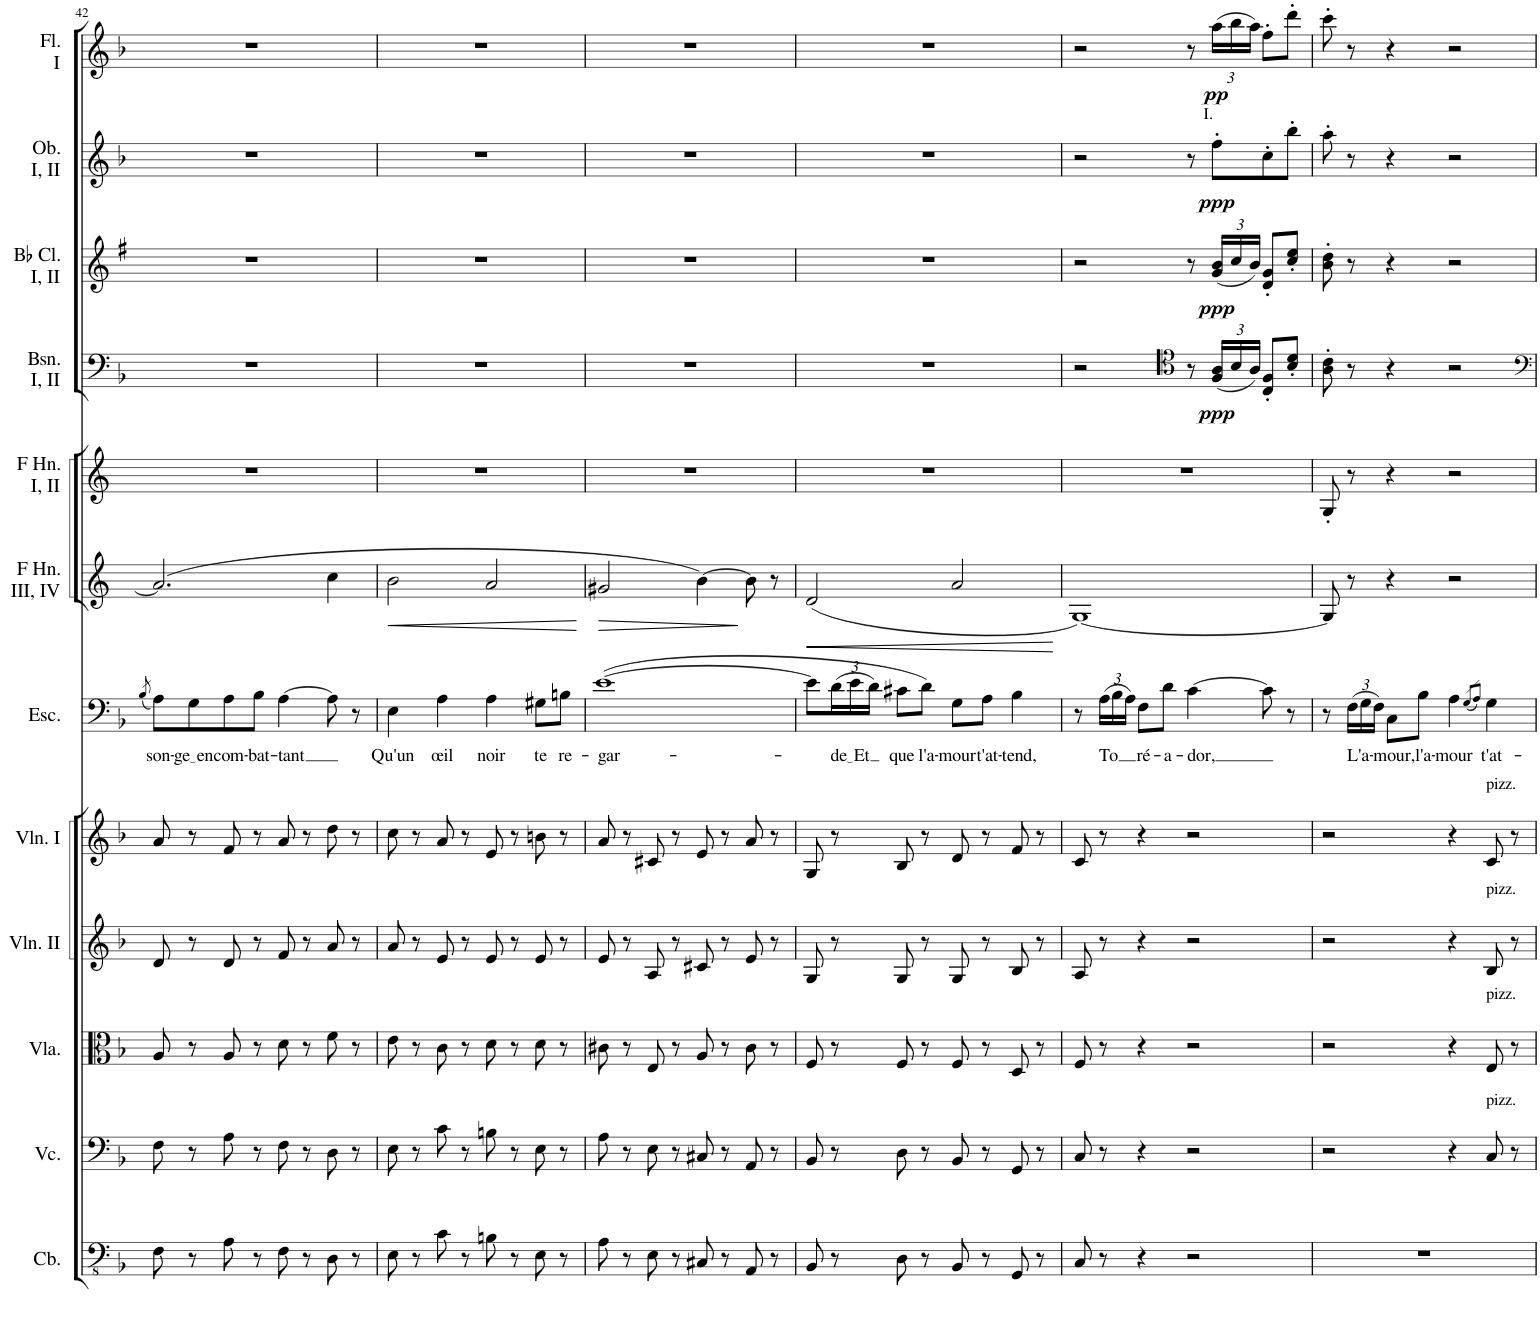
**kern	**kern	**kern	**kern	**kern	**kern	**text	**kern	**dynam	**kern	**kern	**dynam	**kern	**dynam	**kern	**dynam	**kern	**dynam
*part12	*part11	*part10	*part9	*part8	*part7	*part7	*part6	*part6	*part5	*part4	*part4	*part3	*part3	*part2	*part2	*part1	*part1
*staff12	*staff11	*staff10	*staff9	*staff8	*staff7	*staff7	*staff6	*staff6	*staff5	*staff4	*staff4	*staff3	*staff3	*staff2	*staff2	*staff1	*staff1
*I"Contrabass	*I"Violoncello	*I"Viola	*I"Violin II	*I"Violin I	*I"Escamillo	*	*I"Horn in F III, IV	*	*I"Horn in F I, II	*I"Bassoon I, II	*	*I"Bb Clarinet I, II	*	*I"Oboe I, II	*	*I"Flute I	*
*I'Cb.	*I'Vc.	*I'Vla.	*I'Vln. II	*I'Vln. I	*I'Esc.	*	*	*	*	*I'Bsn. I, II	*	*I'Bb Cl. I, II	*	*I'Ob. I, II	*	*I'Fl. I	*
!!LO:PB:g=z
*clefFv4	*clefF4	*clefC3	*clefG2	*clefG2	*clefF4	*	*clefG2	*	*clefG2	*clefF4	*	*clefG2	*	*clefG2	*	*clefG2	*
*	*	*	*	*	*	*	*Trd4c7	*	*Trd4c7	*	*	*Trd1c2	*	*	*	*	*
*k[b-]	*k[b-]	*k[b-]	*k[b-]	*k[b-]	*k[b-]	*	*k[]	*	*k[]	*k[b-]	*	*k[f#]	*	*k[b-]	*	*k[b-]	*
*M4/4	*M4/4	*M4/4	*M4/4	*M4/4	*M4/4	*	*M4/4	*	*M4/4	*M4/4	*	*M4/4	*	*M4/4	*	*M4/4	*
*met(c)	*met(c)	*met(c)	*met(c)	*met(c)	*met(c)	*	*met(c)	*	*met(c)	*met(c)	*	*met(c)	*	*met(c)	*	*met(c)	*
=42	=42	=42	=42	=42	=42	=42	=42	=42	=42	=42	=42	=42	=42	=42	=42	=42	=42
.	.	.	.	.	(8qB-/	.	.	.	.	.	.	.	.	.	.	.	.
!	!	!	!	!	!	!LO:LY:b	!	!	!	!	!	!	!	!	!	!	!
8FF\	8F\	8A/	8d/	8a/	8A\L)	son-	(2.a/]	.	1r	1r	.	1r	.	1r	.	1r	.
!	!	!	!	!	!	!LO:LY:b	!	!	!	!	!	!	!	!	!	!	!
8r	8r	8r	8r	8r	8G\	ge en	.	.	.	.	.	.	.	.	.	.	.
!	!	!	!	!	!	!LO:LY:b	!	!	!	!	!	!	!	!	!	!	!
8AA\	8A\	8A/	8d/	8f/	8A\	com-	.	.	.	.	.	.	.	.	.	.	.
!	!	!	!	!	!	!LO:LY:b	!	!	!	!	!	!	!	!	!	!	!
8r	8r	8r	8r	8r	8B-\J	-bat-	.	.	.	.	.	.	.	.	.	.	.
!	!	!	!	!	!	!LO:LY:b	!	!	!	!	!	!	!	!	!	!	!
8FF\	8F\	8d\	8f/	8a/	[4A\	-tant	.	.	.	.	.	.	.	.	.	.	.
8r	8r	8r	8r	8r	.	.	.	.	.	.	.	.	.	.	.	.	.
8DD\	8D\	8f\	8a/	8dd\	8A\]	.	4cc\	.	.	.	.	.	.	.	.	.	.
8r	8r	8r	8r	8r	8r	.	.	.	.	.	.	.	.	.	.	.	.
=43	=43	=43	=43	=43	=43	=43	=43	=43	=43	=43	=43	=43	=43	=43	=43	=43	=43
!	!	!	!	!	!	!LO:LY:b	!	!LO:HP:b	!	!	!	!	!	!	!	!	!
8EE\	8E\	8e\	8a/	8cc\	4E\	Qu'un	2b\	<	1r	1r	.	1r	.	1r	.	1r	.
8r	8r	8r	8r	8r	.	.	.	.	.	.	.	.	.	.	.	.	.
!	!	!	!	!	!	!LO:LY:b	!	!	!	!	!	!	!	!	!	!	!
8C\	8c\	8c\	8e/	8a/	4A\	œil	.	.	.	.	.	.	.	.	.	.	.
8r	8r	8r	8r	8r	.	.	.	.	.	.	.	.	.	.	.	.	.
!	!	!	!	!	!	!LO:LY:b	!	!	!	!	!	!	!	!	!	!	!
8BBn\	8Bn\	8d\	8e/	8e/	4A\	noir	2a/	.	.	.	.	.	.	.	.	.	.
8r	8r	8r	8r	8r	.	.	.	.	.	.	.	.	.	.	.	.	.
!	!	!	!	!	!	!LO:LY:b	!	!	!	!	!	!	!	!	!	!	!
8EE\	8E\	8d\	8e/	8bn\	8G#X\L	te	.	.	.	.	.	.	.	.	.	.	.
!	!	!	!	!	!	!LO:LY:b	!	!	!	!	!	!	!	!	!	!	!
8r	8r	8r	8r	8r	8Bn\J	re-	.	.	.	.	.	.	.	.	.	.	.
.	.	.	.	.	.	.	.	[	.	.	.	.	.	.	.	.	.
=44	=44	=44	=44	=44	=44	=44	=44	=44	=44	=44	=44	=44	=44	=44	=44	=44	=44
!	!	!	!	!	!	!LO:LY:b	!	!LO:HP:b	!	!	!	!	!	!	!	!	!
8AA\	8A\	8c#X\	8e/	8a/	([1e	-gar-	2g#X/	>	1r	1r	.	1r	.	1r	.	1r	.
8r	8r	8r	8r	8r	.	.	.	.	.	.	.	.	.	.	.	.	.
8EE\	8E\	8E/	8A/	8c#X/	.	.	.	.	.	.	.	.	.	.	.	.	.
8r	8r	8r	8r	8r	.	.	.	.	.	.	.	.	.	.	.	.	.
8CC#X/	8C#X/	8A/	8c#X/	8e/	.	.	[4b\)	.	.	.	.	.	.	.	.	.	.
8r	8r	8r	8r	8r	.	.	.	.	.	.	.	.	.	.	.	.	.
8AAA/	8AA/	8c#\	8e/	8a/	.	.	8b\]	]	.	.	.	.	.	.	.	.	.
8r	8r	8r	8r	8r	.	.	8r	.	.	.	.	.	.	.	.	.	.
=45	=45	=45	=45	=45	=45	=45	=45	=45	=45	=45	=45	=45	=45	=45	=45	=45	=45
!	!	!	!	!	!	!	!	!LO:HP:b	!	!	!	!	!	!	!	!	!
8BBB-/	8BB-/	8F/	8G/	8G/	8e\L]	.	(2d/	<	1r	1r	.	1r	.	1r	.	1r	.
*	*	*	*	*	*Xbrackettup	*	*	*	*	*	*	*	*	*	*	*	*
!	!	!	!	!	!	!LO:LY:b	!	!	!	!	!	!	!	!	!	!	!
8r	8r	8r	8r	8r	(24d\L	de Et	.	.	.	.	.	.	.	.	.	.	.
.	.	.	.	.	24e\	.	.	.	.	.	.	.	.	.	.	.	.
.	.	.	.	.	24d\JJ)	.	.	.	.	.	.	.	.	.	.	.	.
!	!	!	!	!	!	!LO:LY:b	!	!	!	!	!	!	!	!	!	!	!
8DD\	8D\	8F/	8G/	8B-/	8c#X\L	que	.	.	.	.	.	.	.	.	.	.	.
!	!	!	!	!	!	!LO:LY:b	!	!	!	!	!	!	!	!	!	!	!
8r	8r	8r	8r	8r	8d\J)	l'a-	.	.	.	.	.	.	.	.	.	.	.
!	!	!	!	!	!	!LO:LY:b	!	!	!	!	!	!	!	!	!	!	!
8BBB-/	8BB-/	8F/	8G/	8d/	8G\L	-mour	2a/	.	.	.	.	.	.	.	.	.	.
!	!	!	!	!	!	!LO:LY:b	!	!	!	!	!	!	!	!	!	!	!
8r	8r	8r	8r	8r	8A\J	t'at-	.	.	.	.	.	.	.	.	.	.	.
!	!	!	!	!	!	!LO:LY:b	!	!	!	!	!	!	!	!	!	!	!
8GGG/	8GG/	8D/	8B-/	8f/	4B-\	-tend,	.	.	.	.	.	.	.	.	.	.	.
8r	8r	8r	8r	8r	.	.	.	.	.	.	.	.	.	.	.	.	.
.	.	.	.	.	.	.	.	[	.	.	.	.	.	.	.	.	.
=46	=46	=46	=46	=46	=46	=46	=46	=46	=46	=46	=46	=46	=46	=46	=46	=46	=46
8CC/	8C/	8F/	8A/	8c/	8r	.	[1G)	.	1r	2r	.	2r	.	2r	.	2r	.
!	!	!	!	!	!	!LO:LY:b	!	!	!	!	!	!	!	!	!	!	!
8r	8r	8r	8r	8r	(24A\LL	To	.	.	.	.	.	.	.	.	.	.	.
.	.	.	.	.	24B-\	.	.	.	.	.	.	.	.	.	.	.	.
.	.	.	.	.	24A\JJ)	.	.	.	.	.	.	.	.	.	.	.	.
!	!	!	!	!	!	!LO:LY:b	!	!	!	!	!	!	!	!	!	!	!
4r	4r	4r	4r	4r	8F\L	ré-	.	.	.	.	.	.	.	.	.	.	.
!	!	!	!	!	!	!LO:LY:b	!	!	!	!	!	!	!	!	!	!	!
.	.	.	.	.	8d\J	-a-	.	.	.	.	.	.	.	.	.	.	.
*	*	*	*	*	*	*	*	*	*	*clefC4	*	*	*	*	*	*	*
!	!	!	!	!	!	!LO:LY:b	!	!	!	!	!	!	!	!	!	!	!
2r	2r	2r	2r	2r	[4c\	-dor,	.	.	.	8r	.	8r	.	8r	.	8r	.
*	*	*	*	*	*	*	*	*	*	*Xbrackettup	*	*Xbrackettup	*	*	*	*Xbrackettup	*
!	!	!	!	!	!	!	!	!	!	!	!	!	!	!LO:TX:a:t=I.	!	!	!
!	!	!	!	!	!	!	!	!	!	!	!LO:DY:b	!	!LO:DY:b	!	!LO:DY:b	!	!LO:DY:b
.	.	.	.	.	.	.	.	.	.	(24F/ 24A/LL	ppp	(24g/ 24b/LL	ppp	8ff'\L	ppp	(24aa\LL	pp
.	.	.	.	.	.	.	.	.	.	24B-/	.	24cc/	.	.	.	24bb-\	.
.	.	.	.	.	.	.	.	.	.	24A/JJ)	.	24b/JJ)	.	.	.	24aa\JJ)	.
.	.	.	.	.	8c\]	.	.	.	.	8C/' 8F/'L	.	8d/' 8g/'L	.	8cc'\	.	8ff'\L	.
.	.	.	.	.	8r	.	.	.	.	8B-/' 8d/'J	.	8cc/' 8ee/'J	.	8bb-'\J	.	8ddd'\J	.
=47	=47	=47	=47	=47	=47	=47	=47	=47	=47	=47	=47	=47	=47	=47	=47	=47	=47
1r	2r	2r	2r	2r	8r	.	8G/]	.	8G'/	8A\' 8c\'	.	8b\' 8dd\'	.	8aa'\	.	8ccc'\	.
!	!	!	!	!	!	!LO:LY:b	!	!	!	!	!	!	!	!	!	!	!
.	.	.	.	.	(24F\LL	L'a-	8r	.	8r	8r	.	8r	.	8r	.	8r	.
.	.	.	.	.	24G\	.	.	.	.	.	.	.	.	.	.	.	.
.	.	.	.	.	24F\JJ)	.	.	.	.	.	.	.	.	.	.	.	.
!	!	!	!	!	!	!LO:LY:b	!	!	!	!	!	!	!	!	!	!	!
.	.	.	.	.	8C\L	-mour,	4r	.	4r	4r	.	4r	.	4r	.	4r	.
!	!	!	!	!	!	!LO:LY:b	!	!	!	!	!	!	!	!	!	!	!
.	.	.	.	.	8B-\J	l'a-	.	.	.	.	.	.	.	.	.	.	.
!	!	!	!	!	!	!LO:LY:b	!	!	!	!	!	!	!	!	!	!	!
.	4r	4r	4r	4r	4A\	-mour	2r	.	2r	2r	.	2r	.	2r	.	2r	.
.	.	.	.	.	(8qG/L	.	.	.	.	.	.	.	.	.	.	.	.
.	.	.	.	.	8qA/J)	.	.	.	.	.	.	.	.	.	.	.	.
!	!	!	!	!LO:TX:a:t=pizz.	!	!	!	!	!	!	!	!	!	!	!	!	!
!	!	!	!LO:TX:a:t=pizz.	!	!	!	!	!	!	!	!	!	!	!	!	!	!
!	!	!LO:TX:a:t=pizz.	!	!	!	!	!	!	!	!	!	!	!	!	!	!	!
!	!LO:TX:a:t=pizz.	!	!	!	!	!	!	!	!	!	!	!	!	!	!	!	!
!	!	!	!	!	!	!LO:LY:b	!	!	!	!	!	!	!	!	!	!	!
.	8C/	8E/	8B-/	8c/	4G\	t'at-	.	.	.	.	.	.	.	.	.	.	.
.	8r	8r	8r	8r	.	.	.	.	.	.	.	.	.	.	.	.	.
=	=	=	=	=	=	=	=	=	=	=	=	=	=	=	=	=	=
*-	*-	*-	*-	*-	*-	*-	*-	*-	*-	*-	*-	*-	*-	*-	*-	*-	*-
